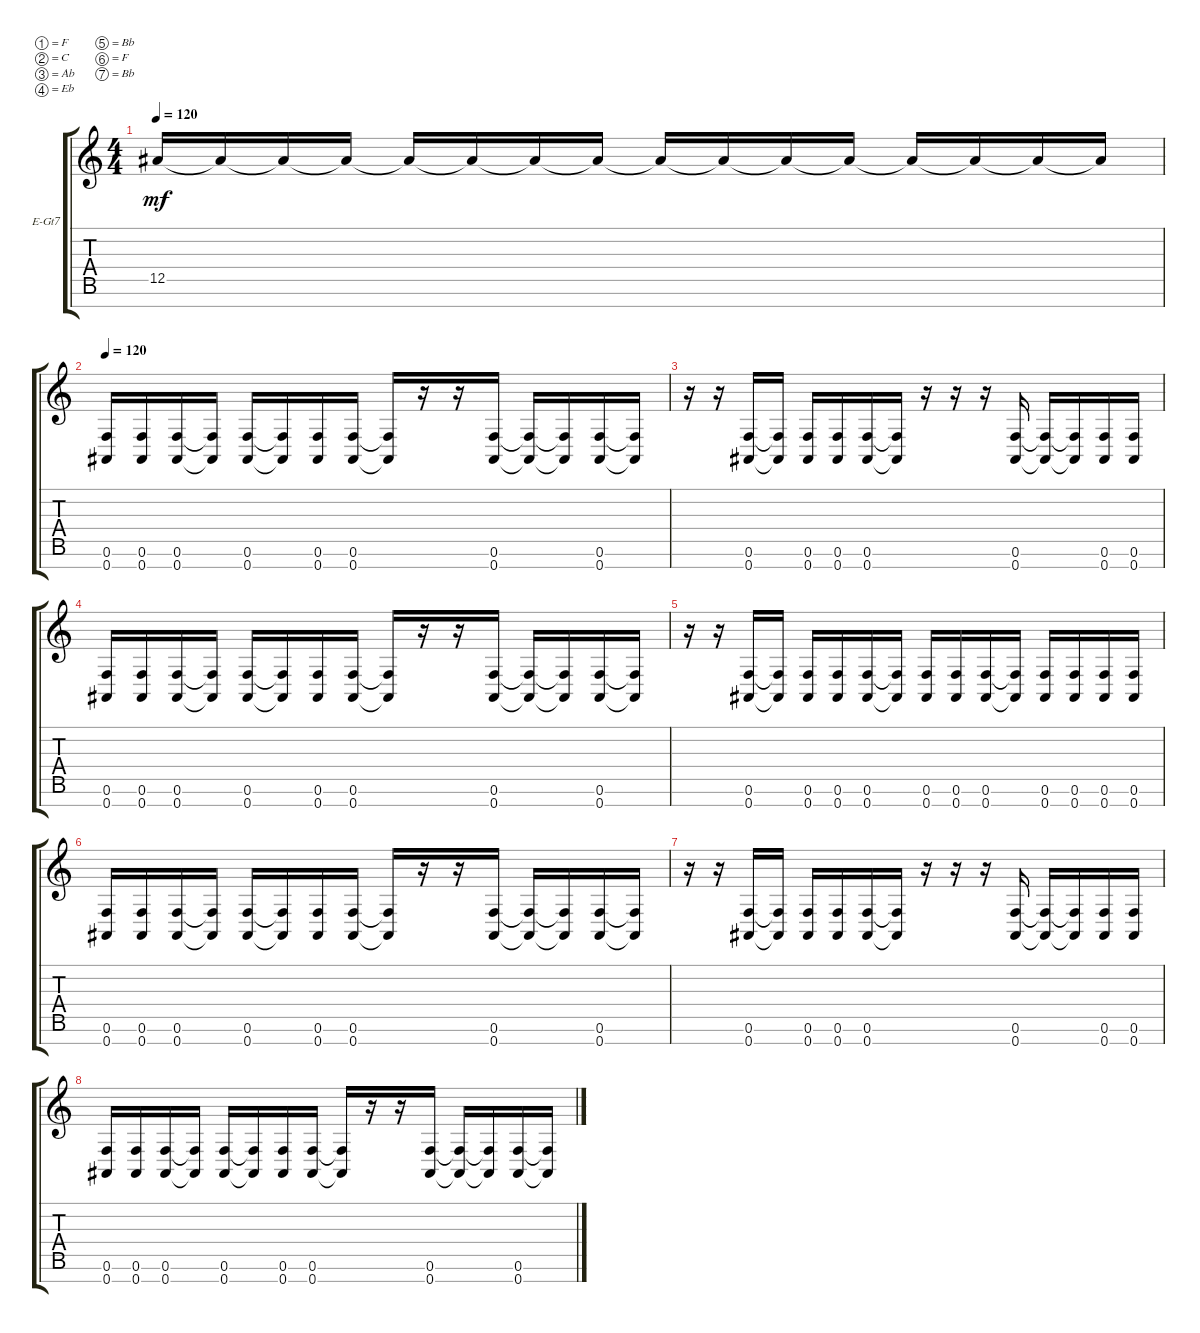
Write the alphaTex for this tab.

\defaultSystemsLayout 4
\bracketExtendMode groupsimilarinstruments
\firstSystemTrackNameOrientation horizontal
\otherSystemsTrackNameOrientation horizontal
\track ("Rhythm" "E-Gt7") {instrument distortionguitar}
\staff {score tabs}
\tuning (F4 C4 Ab3 Eb3 Bb2 F2 Bb1)
\ts (4 4)
\tempo 120
\clef g2
\ks c
12.5{t}.16{dy mf} 12.5{t}.16 12.5{t}.16 12.5{t}.16 12.5{t}.16 12.5{t}.16 12.5{t}.16 12.5{t}.16 12.5{t}.16 12.5{t}.16 12.5{t}.16 12.5{t}.16 12.5{t}.16 12.5{t}.16 12.5{t}.16 12.5{t}.16 |
\tempo 120
(0.7 0.6).16 (0.6 0.7).16 (0.6 0.7).16 (0.7{t} 0.6{t}).16 (0.6 0.7).16 (0.7{t} 0.6{t}).16 (0.6 0.7).16 (0.7 0.6).16 (0.7{t} 0.6{t}).16 r.16 r.16 (0.6 0.7).16 (0.6{t} 0.7{t}).16 (0.6{t} 0.7{t}).16 (0.6 0.7).16 (0.7{t} 0.6{t}).16 |
r.16 r.16 (0.6 0.7).16 (0.6{t} 0.7{t}).16 (0.6 0.7).16 (0.6 0.7).16 (0.6 0.7).16 (0.7{t} 0.6{t}).16 r.16 r.16 r.16 (0.7 0.6).16 (0.7{t} 0.6{t}).16 (0.7{t} 0.6{t}).16 (0.6 0.7).16 (0.7 0.6).16 |
(0.7 0.6).16 (0.6 0.7).16 (0.6 0.7).16 (0.7{t} 0.6{t}).16 (0.6 0.7).16 (0.7{t} 0.6{t}).16 (0.6 0.7).16 (0.7 0.6).16 (0.7{t} 0.6{t}).16 r.16 r.16 (0.6 0.7).16 (0.6{t} 0.7{t}).16 (0.6{t} 0.7{t}).16 (0.6 0.7).16 (0.7{t} 0.6{t}).16 |
r.16 r.16 (0.6 0.7).16 (0.6{t} 0.7{t}).16 (0.6 0.7).16 (0.6 0.7).16 (0.6 0.7).16 (0.7{t} 0.6{t}).16 (0.7 0.6).16 (0.7 0.6).16 (0.6 0.7).16 (0.7{t} 0.6{t}).16 (0.7 0.6).16 (0.7 0.6).16 (0.6 0.7).16 (0.7 0.6).16 |
(0.7 0.6).16 (0.6 0.7).16 (0.6 0.7).16 (0.7{t} 0.6{t}).16 (0.6 0.7).16 (0.7{t} 0.6{t}).16 (0.6 0.7).16 (0.7 0.6).16 (0.7{t} 0.6{t}).16 r.16 r.16 (0.6 0.7).16 (0.6{t} 0.7{t}).16 (0.6{t} 0.7{t}).16 (0.6 0.7).16 (0.7{t} 0.6{t}).16 |
r.16 r.16 (0.6 0.7).16 (0.6{t} 0.7{t}).16 (0.6 0.7).16 (0.6 0.7).16 (0.6 0.7).16 (0.7{t} 0.6{t}).16 r.16 r.16 r.16 (0.7 0.6).16 (0.7{t} 0.6{t}).16 (0.7{t} 0.6{t}).16 (0.6 0.7).16 (0.7 0.6).16 |
(0.7 0.6).16 (0.6 0.7).16 (0.6 0.7).16 (0.7{t} 0.6{t}).16 (0.6 0.7).16 (0.7{t} 0.6{t}).16 (0.6 0.7).16 (0.7 0.6).16 (0.7{t} 0.6{t}).16 r.16 r.16 (0.6 0.7).16 (0.6{t} 0.7{t}).16 (0.6{t} 0.7{t}).16 (0.6 0.7).16 (0.7{t} 0.6{t}).16
